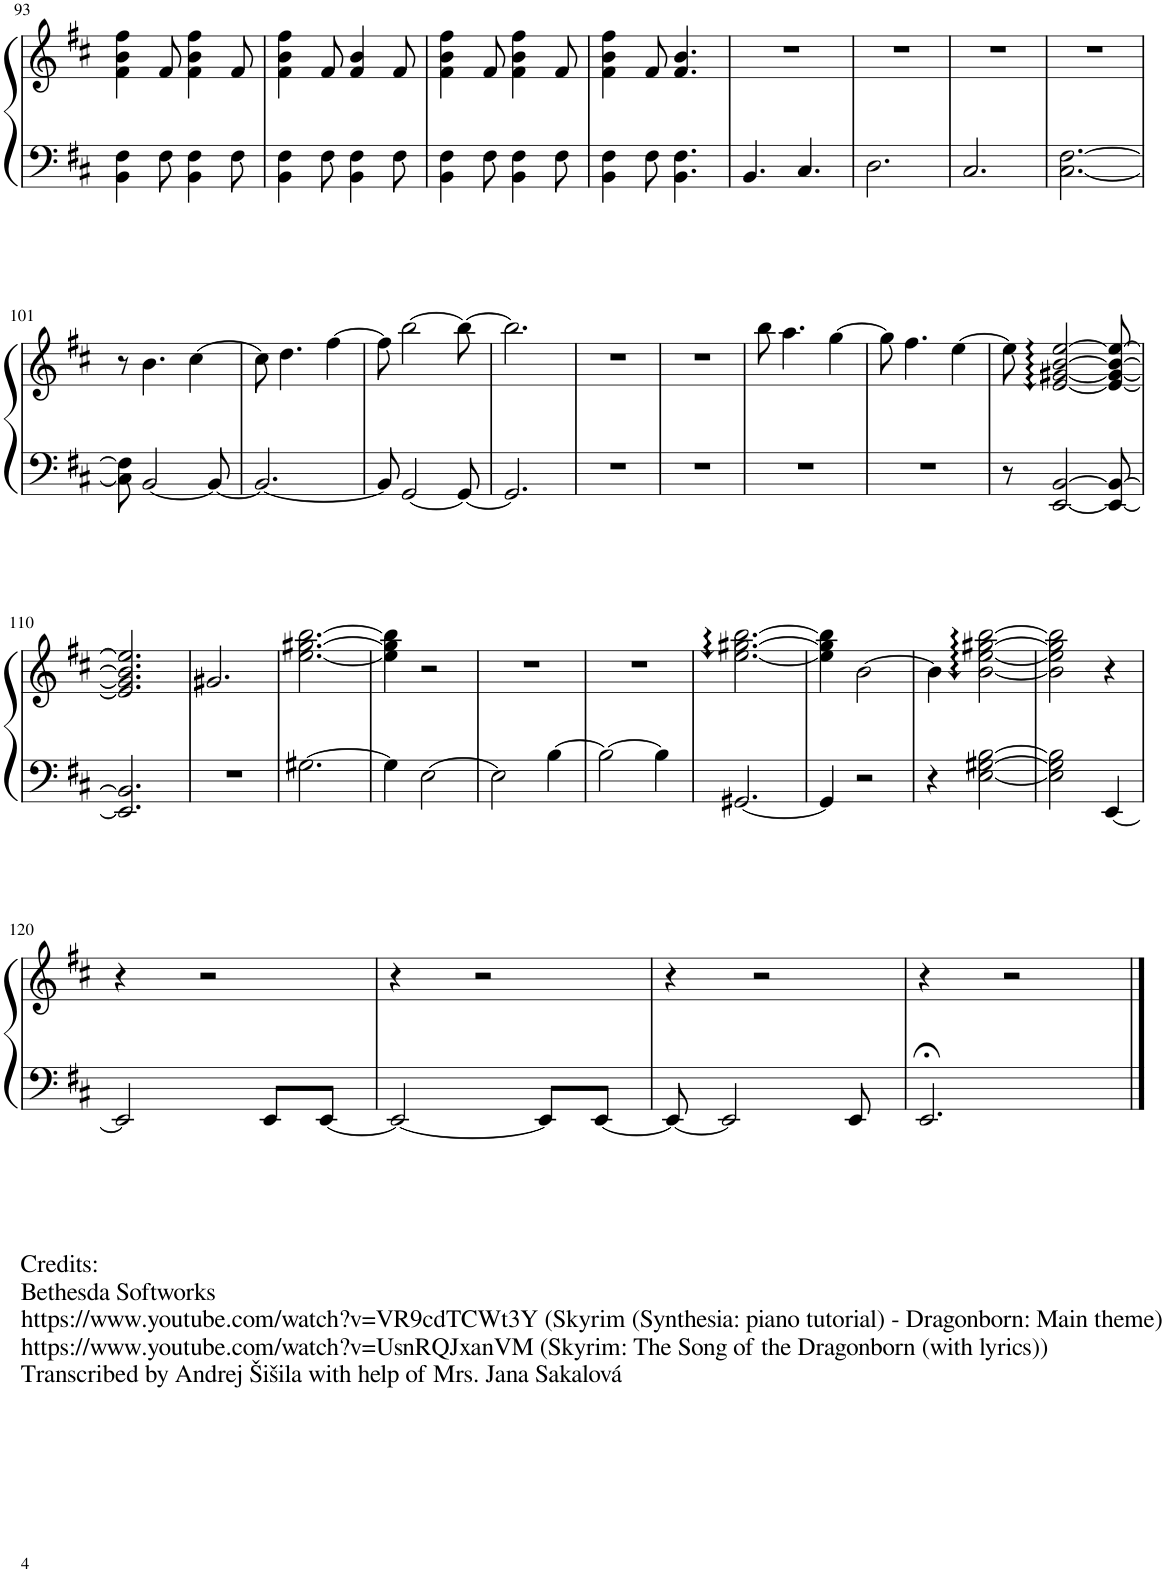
**kern	**kern
*part1	*part1
*staff2	*staff1
*I"Klavír	*
*I'Kl.	*
!!LO:PB:g=z
*clefF4	*clefG2
*k[f#c#]	*k[f#c#]
*M6/8	*M6/8
=93	=93
4BB\ 4F#\	4f#\ 4b\ 4ff#\
8F#\	8f#/
4BB\ 4F#\	4f#\ 4b\ 4ff#\
8F#\	8f#/
=94	=94
4BB\ 4F#\	4f#\ 4b\ 4ff#\
8F#\	8f#/
4BB\ 4F#\	4f#/ 4b/
8F#\	8f#/
=95	=95
4BB\ 4F#\	4f#\ 4b\ 4ff#\
8F#\	8f#/
4BB\ 4F#\	4f#\ 4b\ 4ff#\
8F#\	8f#/
=96	=96
4BB\ 4F#\	4f#\ 4b\ 4ff#\
8F#\	8f#/
4.BB\ 4.F#\	4.f#/ 4.b/
=97	=97
4.BB/	2.r
4.C#/	.
=98	=98
2.D\	2.r
=99	=99
2.C#/	2.r
=100	=100
[2.C#\ [2.F#\	2.r
!!LO:LB:g=z
=101	=101
8C#\] 8F#\]	8r
[2BB/	4.b\
.	[4cc#\
8BB/_	.
=102	=102
2.BB/_	8cc#\]
.	4.dd\
.	[4ff#\
=103	=103
8BB/]	8ff#\]
[2GG/	[2bb\
8GG/_	8bb\_
=104	=104
2.GG/]	2.bb\]
=105	=105
2.r	2.r
=106	=106
2.r	2.r
=107	=107
2.r	8bb\
.	4.aa\
.	[4gg\
=108	=108
2.r	8gg\]
.	4.ff#\
.	[4ee\
=109	=109
8r	8ee\]
[2EE/ [2BB/	[2e/:: [2g#X/:: [2b/:: [2ee/::
8EE/_ 8BB/_	8e/_ 8g#/_ 8b/_ 8ee/_
!!LO:LB:g=z
=110	=110
2.EE/] 2.BB/]	2.e/] 2.g#/] 2.b/] 2.ee/]
=111	=111
2.r	2.g#X/
=112	=112
[2.G#X\	[2.ee\ [2.gg#X\ [2.bb\
=113	=113
4G#\]	4ee\] 4gg#\] 4bb\]
[2E\	2r
=114	=114
2E\]	2.r
[4B\	.
=115	=115
2B\_	2.r
4B\]	.
=116	=116
[2.GG#X/	[2.ee\:: [2.gg#X\:: [2.bb\::
=117	=117
4GG#/]	4ee\] 4gg#\] 4bb\]
2r	[2b\
=118	=118
4r	4b\]
[2E\ [2G#X\ [2B\	[2b\:: [2ee\:: [2gg#X\:: [2bb\::
=119	=119
2E\] 2G#\] 2B\]	2b\] 2ee\] 2gg#\] 2bb\]
[4EE/	4r
!!LO:LB:g=z
=120	=120
!LO:TX:b:t=Credits&colon;	!
!LO:TX:b:t=Bethesda Softworks	!
!LO:TX:b:t=https&colon;//www.youtube.com/watch?v=VR9cdTCWt3Y (Skyrim (Synthesia&colon; piano tutorial) - Dragonborn&colon; Main theme)	!
!LO:TX:b:t=https&colon;//www.youtube.com/watch?v=UsnRQJxanVM (Skyrim&colon; The Song of the Dragonborn (with lyrics))	!
!LO:TX:b:t=Transcribed by Andrej Šišila with help of Mrs. Jana Sakalová	!
2EE/]	4r
.	2r
8EE/L	.
[8EE/J	.
=121	=121
2EE/_	4r
.	2r
8EE/L]	.
[8EE/J	.
=122	=122
8EE/_	4r
2EE/]	.
.	2r
8EE/	.
=123	=123
2.EE;</	4r
.	2r
==	==
*-	*-
